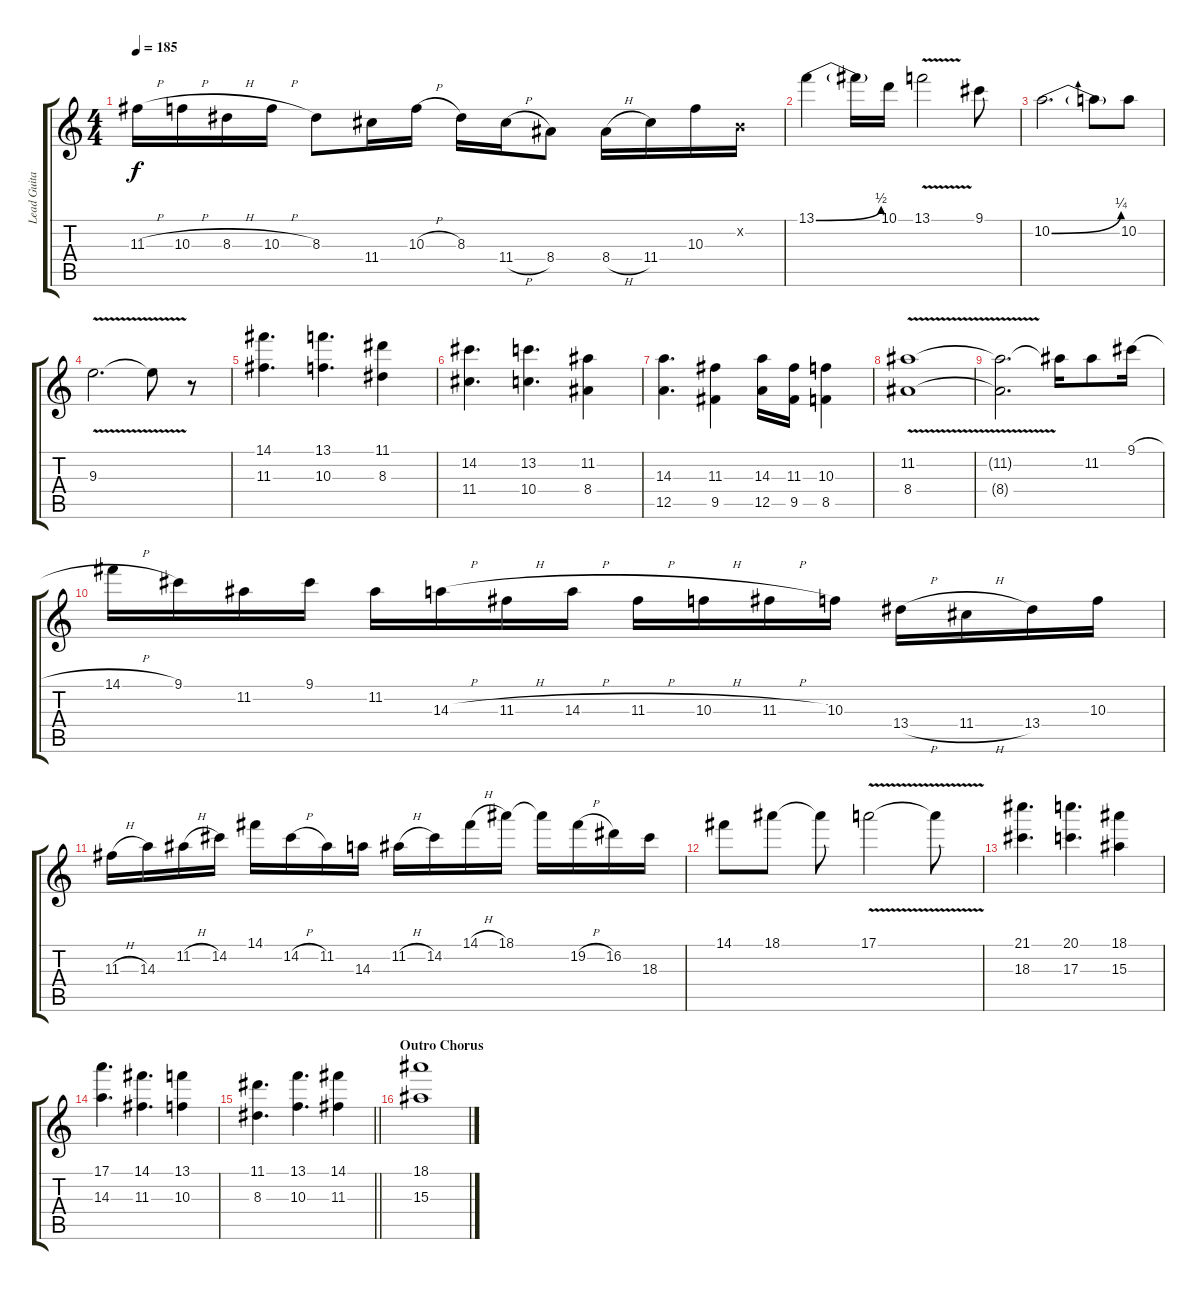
\track ("Lead Guitar" "Lead Guita") {instrument distortionguitar}
\staff {score tabs}
\tuning (E4 B3 G3 D3 A2 D2) {hide}
\ts (4 4)
\tempo 185
\clef g2
\ks c
11.3{h}.16{dy f} 10.3{h}.16 8.3{h}.16 10.3{h}.16 8.3.8 11.4.16 10.3{h}.16 8.3.16 11.4{h}.16 8.4.8 8.4{h}.16 11.4.16 10.3.16 0.2{x}.16 |
13.1{be (bend 0 0 60 2)}.4 13.1{t}.16 10.1.16 13.1{v}.2 9.1.8 |
10.2{be (bend 0 0 60 1)}.2{d} 10.2{t}.8 10.2.8 |
9.3{v}.2{d} 9.3{t}.8 r.8 |
(14.1 11.3).4{d} (13.1 10.3).4{d} (11.1 8.3).4 |
(14.2 11.4).4{d} (13.2 10.4).4{d} (11.2 8.4).4 |
(14.3 12.5).4{d} (11.3 9.5).4 (14.3 12.5).16 (11.3 9.5).16 (10.3 8.5).4 |
(11.2{v} 8.4).1 |
(11.2{t} 8.4{t}).2{d} 11.2{t}.16 11.2.8 9.1{h}.16 |
14.1{h}.16 9.1.16 11.2.16 9.1.16 11.2.16 14.3{h}.16 11.3{h}.16 14.3{h}.16 11.3{h}.16 10.3{h}.16 11.3{h}.16 10.3.16 13.4{h}.16 11.4{h}.16 13.4.16 10.3.16 |
11.3{h}.16 14.3.16 11.2{h}.16 14.2.16 14.1.16 14.2{h}.16 11.2.16 14.3.16 11.2{h}.16 14.2.16 14.1{h}.16 18.1.16 18.1{t}.16 19.2{h}.16 16.2.16 18.3.16 |
14.1.8 18.1.8 18.1{t}.8 17.1{v}.2 17.1{t}.8 |
(21.1 18.3).4{d} (20.1 17.3).4{d} (18.1 15.3).4 |
(17.1 14.3).4{d} (14.1 11.3).4{d} (13.1 10.3).4 |
\barLineRight lightlight
(11.1 8.3).4{d} (13.1 10.3).4{d} (14.1 11.3).4 |
\section ("" "Outro Chorus")
(18.1 15.3).1
